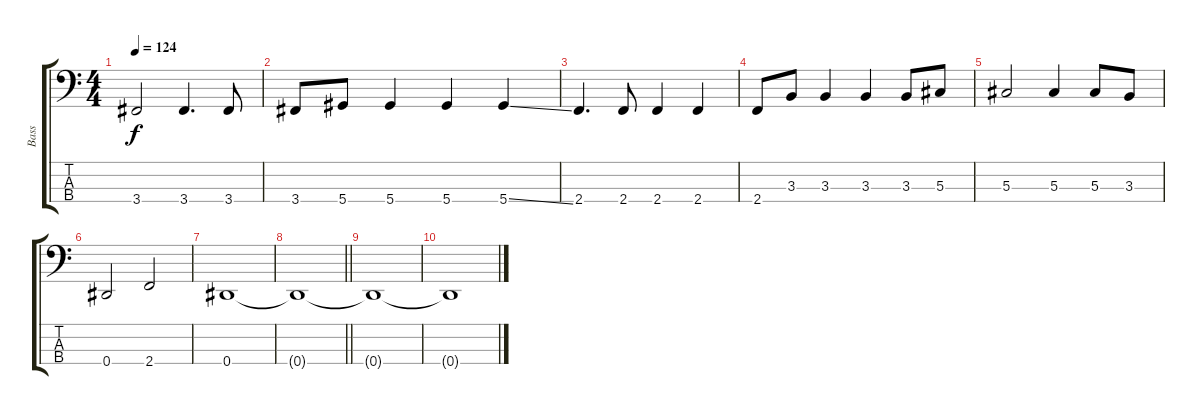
\track ("Bass" "Bass") {instrument electricbassfinger}
\staff {score tabs}
\tuning (Gb2 Db2 Ab1 Eb1) {hide}
\ts (4 4)
\tempo 124
\clef f4
\ks c
3.4.2{dy f} 3.4.4{d} 3.4.8 |
3.4.8 5.4.8 5.4.4 5.4.4 5.4{ss}.4 |
2.4.4{d} 2.4.8 2.4.4 2.4.4 |
2.4.8 3.3.8 3.3.4 3.3.4 3.3.8 5.3.8 |
5.3.2 5.3.4 5.3.8 3.3.8 |
0.4.2 2.4.2 |
0.4.1 |
\barLineRight lightlight
0.4{t}.1 |
0.4{t}.1 |
0.4{t}.1
